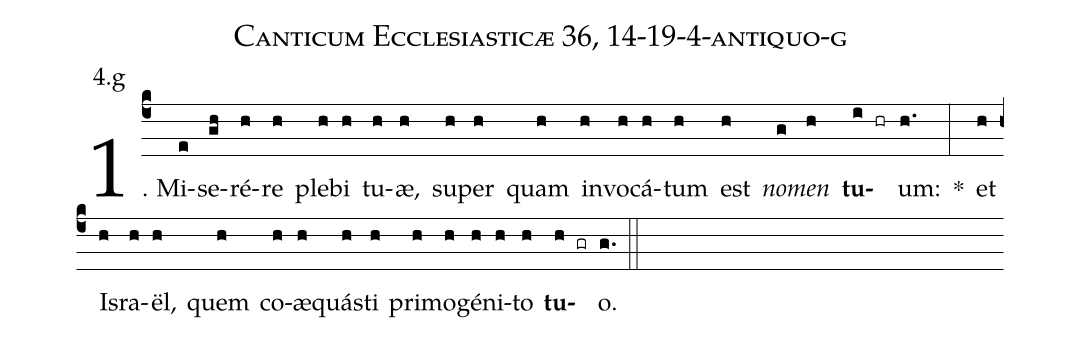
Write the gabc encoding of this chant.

name: Canticum Ecclesiasticæ 36, 14-19-4-antiquo-g;
annotation: 4.g;
%%
(c4)1. Mi(e)se(gh)ré(h)re(h) ple(h)bi(h) tu(h)æ,(h) su(h)per(h) quam(h) in(h)vo(h)cá(h)tum(h) est(h) <i>no</i>(g)<i>men</i>(h) <b>tu</b>(i hr)um:(h.) *(:) et(h) Is(h)ra(h)ël,(h) quem(h) co(h)æ(h)quás(h)ti(h) pri(h)mo(h)gé(h)ni(h)to(h) <b>tu</b>(h gr)o.(g.) (::)
